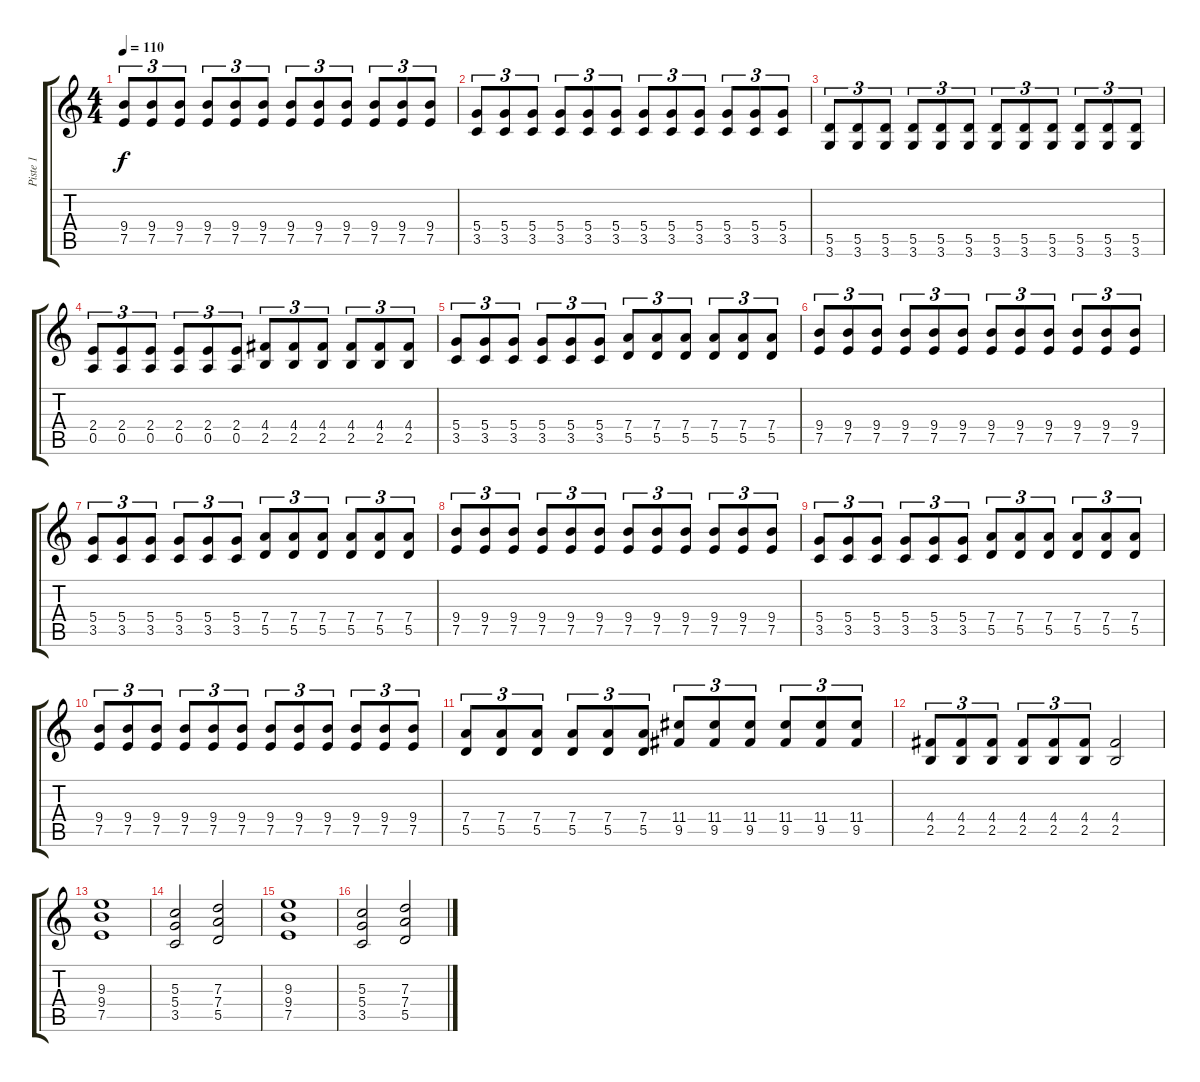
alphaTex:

\track ("Piste 1" "Piste 1") {instrument distortionguitar}
\staff {score tabs}
\tuning (E4 B3 G3 D3 A2 E2) {hide}
\ts (4 4)
\tempo 110
\clef g2
\ks c
(9.4 7.5).8{tu (3 2) dy f} (9.4 7.5).8{tu (3 2)} (9.4 7.5).8{tu (3 2)} (9.4 7.5).8{tu (3 2)} (9.4 7.5).8{tu (3 2)} (9.4 7.5).8{tu (3 2)} (9.4 7.5).8{tu (3 2)} (9.4 7.5).8{tu (3 2)} (9.4 7.5).8{tu (3 2)} (9.4 7.5).8{tu (3 2)} (9.4 7.5).8{tu (3 2)} (9.4 7.5).8{tu (3 2)} |
(5.4 3.5).8{tu (3 2)} (5.4 3.5).8{tu (3 2)} (5.4 3.5).8{tu (3 2)} (5.4 3.5).8{tu (3 2)} (5.4 3.5).8{tu (3 2)} (5.4 3.5).8{tu (3 2)} (5.4 3.5).8{tu (3 2)} (5.4 3.5).8{tu (3 2)} (5.4 3.5).8{tu (3 2)} (5.4 3.5).8{tu (3 2)} (5.4 3.5).8{tu (3 2)} (5.4 3.5).8{tu (3 2)} |
(5.5 3.6).8{tu (3 2)} (5.5 3.6).8{tu (3 2)} (5.5 3.6).8{tu (3 2)} (5.5 3.6).8{tu (3 2)} (5.5 3.6).8{tu (3 2)} (5.5 3.6).8{tu (3 2)} (5.5 3.6).8{tu (3 2)} (5.5 3.6).8{tu (3 2)} (5.5 3.6).8{tu (3 2)} (5.5 3.6).8{tu (3 2)} (5.5 3.6).8{tu (3 2)} (5.5 3.6).8{tu (3 2)} |
(2.4 0.5).8{tu (3 2)} (2.4 0.5).8{tu (3 2)} (2.4 0.5).8{tu (3 2)} (2.4 0.5).8{tu (3 2)} (2.4 0.5).8{tu (3 2)} (2.4 0.5).8{tu (3 2)} (4.4 2.5).8{tu (3 2)} (4.4 2.5).8{tu (3 2)} (4.4 2.5).8{tu (3 2)} (4.4 2.5).8{tu (3 2)} (4.4 2.5).8{tu (3 2)} (4.4 2.5).8{tu (3 2)} |
(5.4 3.5).8{tu (3 2)} (5.4 3.5).8{tu (3 2)} (5.4 3.5).8{tu (3 2)} (5.4 3.5).8{tu (3 2)} (5.4 3.5).8{tu (3 2)} (5.4 3.5).8{tu (3 2)} (7.4 5.5).8{tu (3 2)} (7.4 5.5).8{tu (3 2)} (7.4 5.5).8{tu (3 2)} (7.4 5.5).8{tu (3 2)} (7.4 5.5).8{tu (3 2)} (7.4 5.5).8{tu (3 2)} |
(9.4 7.5).8{tu (3 2)} (9.4 7.5).8{tu (3 2)} (9.4 7.5).8{tu (3 2)} (9.4 7.5).8{tu (3 2)} (9.4 7.5).8{tu (3 2)} (9.4 7.5).8{tu (3 2)} (9.4 7.5).8{tu (3 2)} (9.4 7.5).8{tu (3 2)} (9.4 7.5).8{tu (3 2)} (9.4 7.5).8{tu (3 2)} (9.4 7.5).8{tu (3 2)} (9.4 7.5).8{tu (3 2)} |
(5.4 3.5).8{tu (3 2)} (5.4 3.5).8{tu (3 2)} (5.4 3.5).8{tu (3 2)} (5.4 3.5).8{tu (3 2)} (5.4 3.5).8{tu (3 2)} (5.4 3.5).8{tu (3 2)} (7.4 5.5).8{tu (3 2)} (7.4 5.5).8{tu (3 2)} (7.4 5.5).8{tu (3 2)} (7.4 5.5).8{tu (3 2)} (7.4 5.5).8{tu (3 2)} (7.4 5.5).8{tu (3 2)} |
(9.4 7.5).8{tu (3 2)} (9.4 7.5).8{tu (3 2)} (9.4 7.5).8{tu (3 2)} (9.4 7.5).8{tu (3 2)} (9.4 7.5).8{tu (3 2)} (9.4 7.5).8{tu (3 2)} (9.4 7.5).8{tu (3 2)} (9.4 7.5).8{tu (3 2)} (9.4 7.5).8{tu (3 2)} (9.4 7.5).8{tu (3 2)} (9.4 7.5).8{tu (3 2)} (9.4 7.5).8{tu (3 2)} |
(5.4 3.5).8{tu (3 2)} (5.4 3.5).8{tu (3 2)} (5.4 3.5).8{tu (3 2)} (5.4 3.5).8{tu (3 2)} (5.4 3.5).8{tu (3 2)} (5.4 3.5).8{tu (3 2)} (7.4 5.5).8{tu (3 2)} (7.4 5.5).8{tu (3 2)} (7.4 5.5).8{tu (3 2)} (7.4 5.5).8{tu (3 2)} (7.4 5.5).8{tu (3 2)} (7.4 5.5).8{tu (3 2)} |
(9.4 7.5).8{tu (3 2)} (9.4 7.5).8{tu (3 2)} (9.4 7.5).8{tu (3 2)} (9.4 7.5).8{tu (3 2)} (9.4 7.5).8{tu (3 2)} (9.4 7.5).8{tu (3 2)} (9.4 7.5).8{tu (3 2)} (9.4 7.5).8{tu (3 2)} (9.4 7.5).8{tu (3 2)} (9.4 7.5).8{tu (3 2)} (9.4 7.5).8{tu (3 2)} (9.4 7.5).8{tu (3 2)} |
(7.4 5.5).8{tu (3 2)} (7.4 5.5).8{tu (3 2)} (7.4 5.5).8{tu (3 2)} (7.4 5.5).8{tu (3 2)} (7.4 5.5).8{tu (3 2)} (7.4 5.5).8{tu (3 2)} (11.4 9.5).8{tu (3 2)} (11.4 9.5).8{tu (3 2)} (11.4 9.5).8{tu (3 2)} (11.4 9.5).8{tu (3 2)} (11.4 9.5).8{tu (3 2)} (11.4 9.5).8{tu (3 2)} |
(4.4 2.5).8{tu (3 2)} (4.4 2.5).8{tu (3 2)} (4.4 2.5).8{tu (3 2)} (4.4 2.5).8{tu (3 2)} (4.4 2.5).8{tu (3 2)} (4.4 2.5).8{tu (3 2)} (4.4 2.5).2{volume 16} |
(9.3 9.4 7.5).1{volume 16} |
(5.3 5.4 3.5).2 (7.3 7.4 5.5).2 |
(9.3 9.4 7.5).1 |
(5.3 5.4 3.5).2 (7.3 7.4 5.5).2
